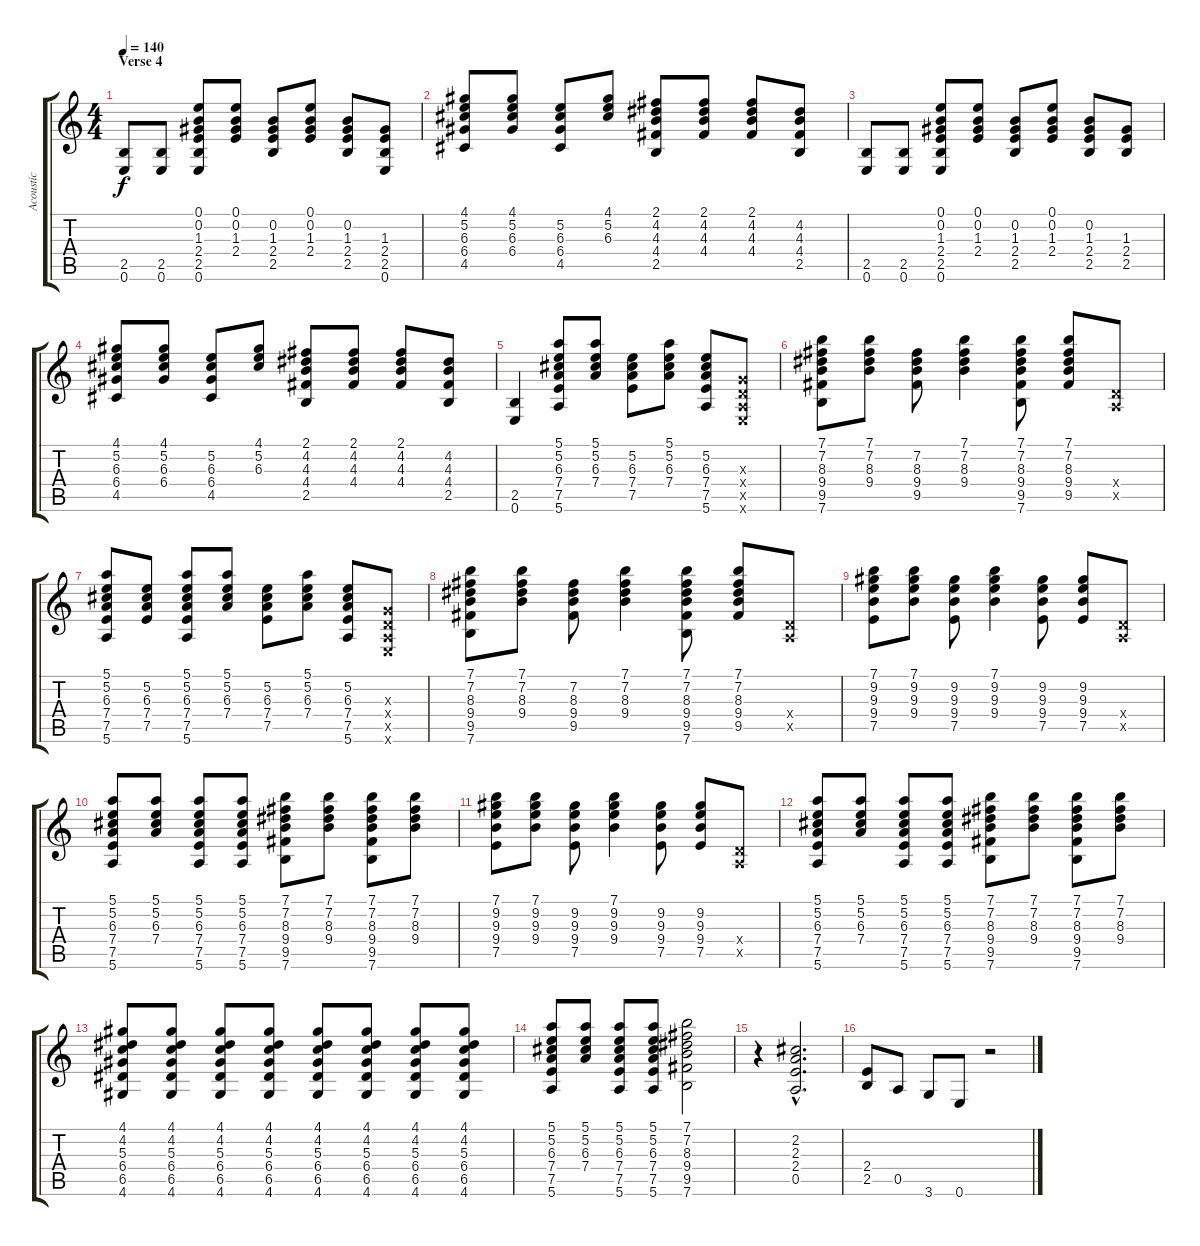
\track ("Acoustic" "Acoustic") {instrument acousticguitarsteel}
\staff {score tabs}
\tuning (E4 B3 G3 D3 A2 E2) {hide}
\ts (4 4)
\section ("" "Verse 4")
\tempo 140
\clef g2
\ks c
(2.5 0.6).8{dy f} (2.5 0.6).8 (0.1 0.2 1.3 2.4 2.5 0.6).8 (0.1 0.2 1.3 2.4).8 (0.2 1.3 2.4 2.5).8 (0.1 0.2 1.3 2.4).8 (0.2 1.3 2.4 2.5).8 (1.3 2.4 2.5 0.6).8 |
(4.1 5.2 6.3 6.4 4.5).8 (4.1 5.2 6.3 6.4).8 (5.2 6.3 6.4 4.5).8 (4.1 5.2 6.3).8 (2.1 4.2 4.3 4.4 2.5).8 (2.1 4.2 4.3 4.4).8 (2.1 4.2 4.3 4.4).8 (4.2 4.3 4.4 2.5).8 |
(2.5 0.6).8 (2.5 0.6).8 (0.1 0.2 1.3 2.4 2.5 0.6).8 (0.1 0.2 1.3 2.4).8 (0.2 1.3 2.4 2.5).8 (0.1 0.2 1.3 2.4).8 (0.2 1.3 2.4 2.5).8 (1.3 2.4 2.5).8 |
(4.1 5.2 6.3 6.4 4.5).8 (4.1 5.2 6.3 6.4).8 (5.2 6.3 6.4 4.5).8 (4.1 5.2 6.3).8 (2.1 4.2 4.3 4.4 2.5).8 (2.1 4.2 4.3 4.4).8 (2.1 4.2 4.3 4.4).8 (4.2 4.3 4.4 2.5).8 |
(2.5 0.6).4 (5.1 5.2 6.3 7.4 7.5 5.6).8 (5.1 5.2 6.3 7.4).8 (5.2 6.3 7.4 7.5).8 (5.1 5.2 6.3 7.4).8 (5.2 6.3 7.4 7.5 5.6).8 (0.3{x} 0.4{x} 0.5{x} 0.6{x}).8 |
(7.1 7.2 8.3 9.4 9.5 7.6).8 (7.1 7.2 8.3 9.4).8 (7.2 8.3 9.4 9.5).8 (7.1 7.2 8.3 9.4).4 (7.1 7.2 8.3 9.4 9.5 7.6).8 (7.1 7.2 8.3 9.4 9.5).8 (0.4{x} 0.5{x}).8 |
(5.1 5.2 6.3 7.4 7.5 5.6).8 (5.2 6.3 7.4 7.5).8 (5.1 5.2 6.3 7.4 7.5 5.6).8 (5.1 5.2 6.3 7.4).8 (5.2 6.3 7.4 7.5).8 (5.1 5.2 6.3 7.4).8 (5.2 6.3 7.4 7.5 5.6).8 (0.3{x} 0.4{x} 0.5{x} 0.6{x}).8 |
(7.1 7.2 8.3 9.4 9.5 7.6).8 (7.1 7.2 8.3 9.4).8 (7.2 8.3 9.4 9.5).8 (7.1 7.2 8.3 9.4).4 (7.1 7.2 8.3 9.4 9.5 7.6).8 (7.1 7.2 8.3 9.4 9.5).8 (0.4{x} 0.5{x}).8 |
(7.1 9.2 9.3 9.4 7.5).8 (7.1 9.2 9.3 9.4).8 (9.2 9.3 9.4 7.5).8 (7.1 9.2 9.3 9.4).4 (9.2 9.3 9.4 7.5).8 (9.2 9.3 9.4 7.5).8 (0.4{x} 0.5{x}).8 |
(5.1 5.2 6.3 7.4 7.5 5.6).8 (5.1 5.2 6.3 7.4).8 (5.1 5.2 6.3 7.4 7.5 5.6).8 (5.1 5.2 6.3 7.4 7.5 5.6).8 (7.1 7.2 8.3 9.4 9.5 7.6).8 (7.1 7.2 8.3 9.4).8 (7.1 7.2 8.3 9.4 9.5 7.6).8 (7.1 7.2 8.3 9.4).8 |
(7.1 9.2 9.3 9.4 7.5).8 (7.1 9.2 9.3 9.4).8 (9.2 9.3 9.4 7.5).8 (7.1 9.2 9.3 9.4).4 (9.2 9.3 9.4 7.5).8 (9.2 9.3 9.4 7.5).8 (0.4{x} 0.5{x}).8 |
(5.1 5.2 6.3 7.4 7.5 5.6).8 (5.1 5.2 6.3 7.4).8 (5.1 5.2 6.3 7.4 7.5 5.6).8 (5.1 5.2 6.3 7.4 7.5 5.6).8 (7.1 7.2 8.3 9.4 9.5 7.6).8 (7.1 7.2 8.3 9.4).8 (7.1 7.2 8.3 9.4 9.5 7.6).8 (7.1 7.2 8.3 9.4).8 |
(4.1 4.2 5.3 6.4 6.5 4.6).8 (4.1 4.2 5.3 6.4 6.5 4.6).8 (4.1 4.2 5.3 6.4 6.5 4.6).8 (4.1 4.2 5.3 6.4 6.5 4.6).8 (4.1 4.2 5.3 6.4 6.5 4.6).8 (4.1 4.2 5.3 6.4 6.5 4.6).8 (4.1 4.2 5.3 6.4 6.5 4.6).8 (4.1 4.2 5.3 6.4 6.5 4.6).8 |
(5.1 5.2 6.3 7.4 7.5 5.6).8 (5.1 5.2 6.3 7.4).8 (5.1 5.2 6.3 7.4 7.5 5.6).8 (5.1 5.2 6.3 7.4 7.5 5.6).8 (7.1 7.2 8.3 9.4 9.5 7.6).2 |
r.4 (2.2{hac} 2.3{hac} 2.4{hac} 0.5{hac}).2{d} |
(2.4 2.5).8 0.5.8 3.6.8 0.6.8 r.2
